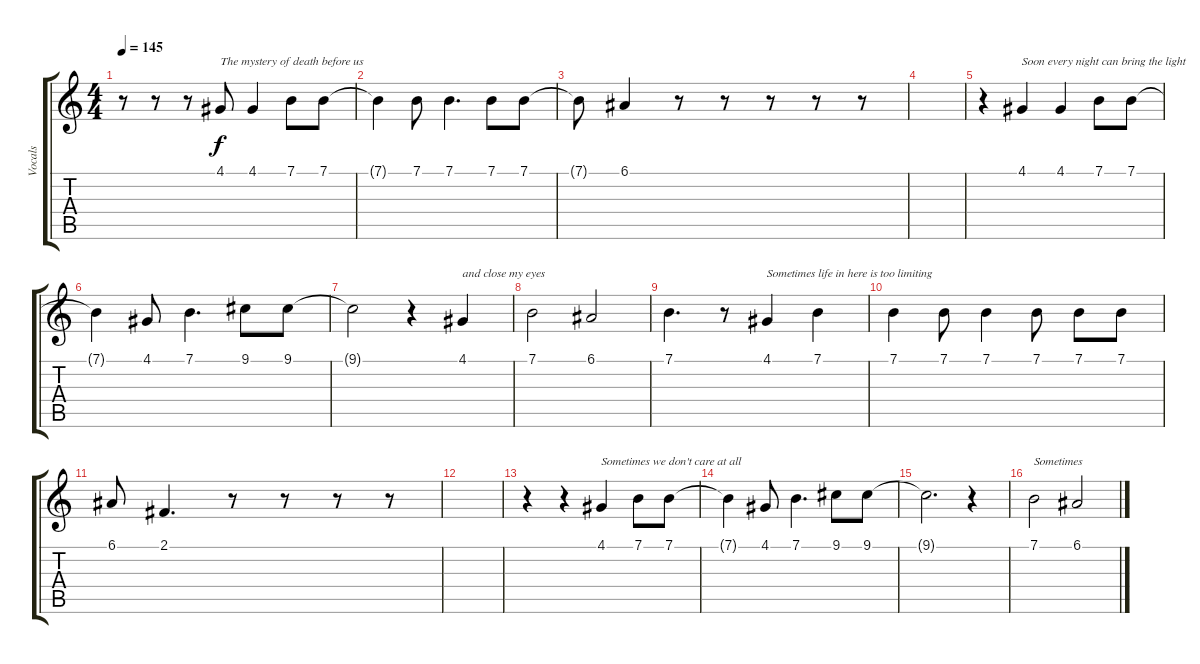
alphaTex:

\track ("Vocals" "Vocals") {instrument synthbrass1}
\staff {score tabs}
\tuning (E4 B3 G3 D3 A2 E2) {hide}
\ts (4 4)
\tempo 145
\clef g2
\ks c
r.8{dy f} r.8 r.8 4.1.8{txt "The mystery of death before us"} 4.1.4 7.1.8 7.1.8 |
7.1{t}.4 7.1.8 7.1.4{d} 7.1.8 7.1.8 |
7.1{t}.8 6.1.4 r.8 r.8 r.8 r.8 r.8 |
|
r.4 4.1.4{txt "Soon every night can bring the light"} 4.1.4 7.1.8 7.1.8 |
7.1{t}.4 4.1.8 7.1.4{d} 9.1.8 9.1.8 |
9.1{t}.2 r.4 4.1.4{txt "and close my eyes"} |
7.1.2 6.1.2 |
7.1.4{d} r.8 4.1.4{txt "Sometimes life in here is too limiting"} 7.1.4 |
7.1.4 7.1.8 7.1.4 7.1.8 7.1.8 7.1.8 |
6.1.8 2.1.4{d} r.8 r.8 r.8 r.8 |
|
r.4 r.4 4.1.4{txt "Sometimes we don't care at all"} 7.1.8 7.1.8 |
7.1{t}.4 4.1.8 7.1.4{d} 9.1.8 9.1.8 |
9.1{t}.2{d} r.4 |
7.1.2{txt "Sometimes"} 6.1.2
